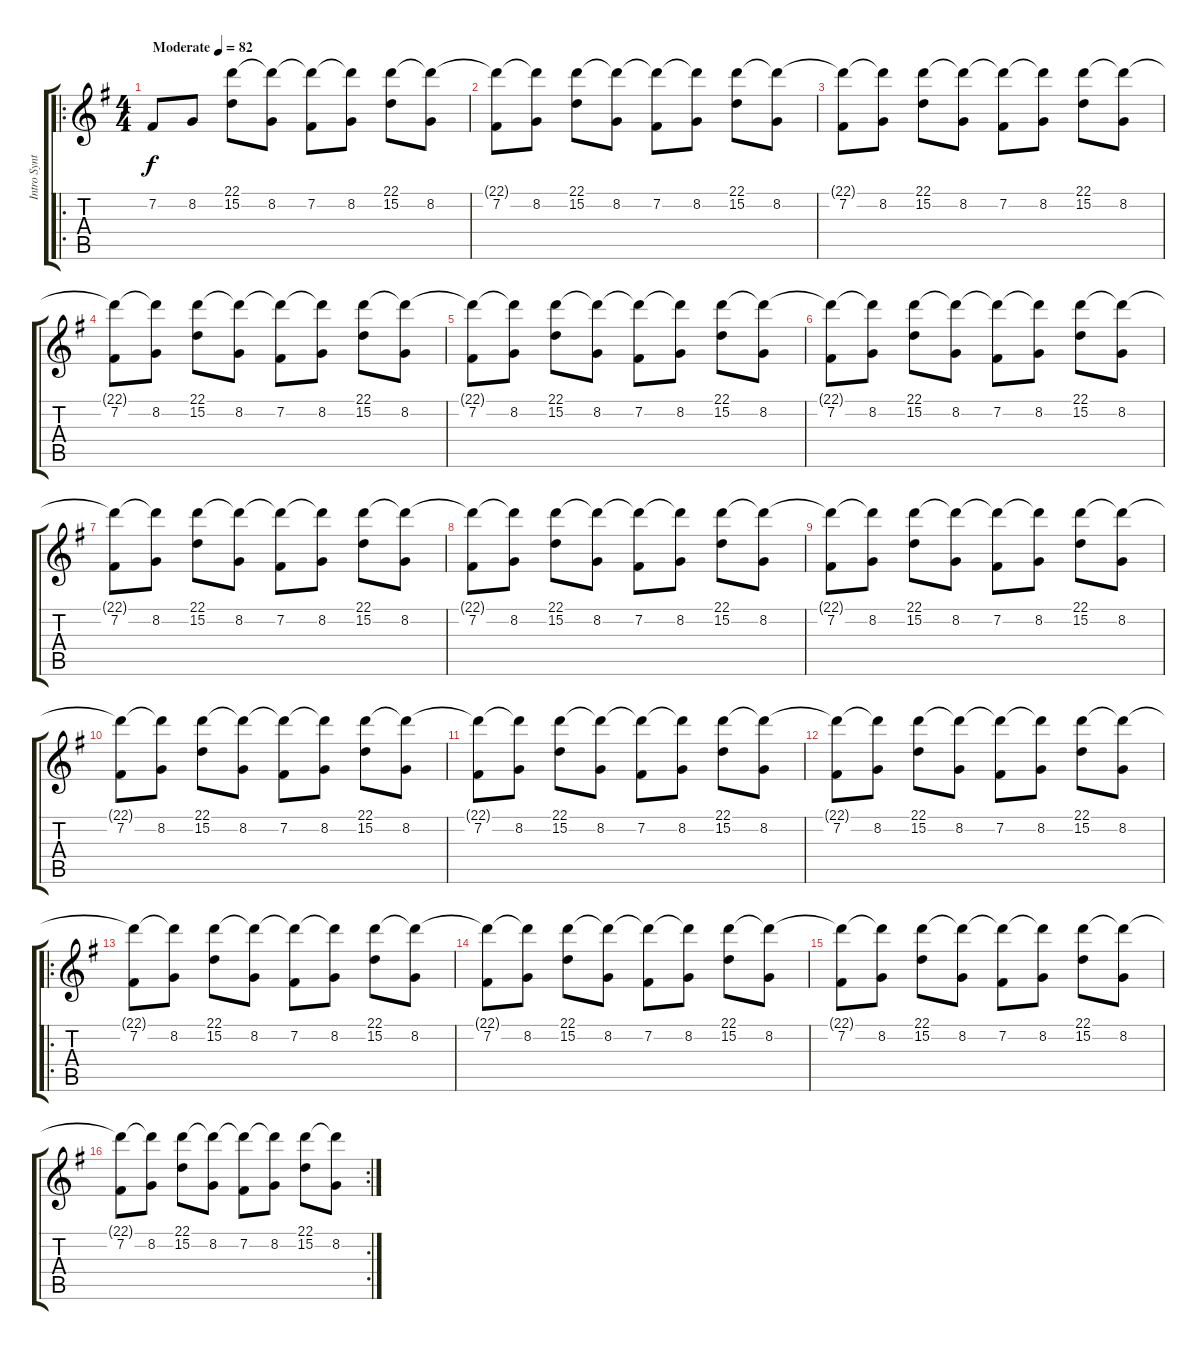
\track ("Intro Synthé" "Intro Synt") {instrument electricpiano1}
\staff {score tabs}
\tuning (E4 B3 G3 D3 A2 E2) {hide}
\ro
\ts (4 4)
\tempo (82 "Moderate")
\clef g2
\ks g
7.2.8{dy f instrument electricpiano1} 8.2.8 (22.1 15.2).8 (22.1{t} 8.2).8 (22.1{t} 7.2).8 (22.1{t} 8.2).8 (22.1 15.2).8 (22.1{t} 8.2).8 |
(22.1{t} 7.2).8 (22.1{t} 8.2).8 (22.1 15.2).8 (22.1{t} 8.2).8 (22.1{t} 7.2).8 (22.1{t} 8.2).8 (22.1 15.2).8 (22.1{t} 8.2).8 |
(22.1{t} 7.2).8 (22.1{t} 8.2).8 (22.1 15.2).8 (22.1{t} 8.2).8 (22.1{t} 7.2).8 (22.1{t} 8.2).8 (22.1 15.2).8 (22.1{t} 8.2).8 |
(22.1{t} 7.2).8 (22.1{t} 8.2).8 (22.1 15.2).8 (22.1{t} 8.2).8 (22.1{t} 7.2).8 (22.1{t} 8.2).8 (22.1 15.2).8 (22.1{t} 8.2).8 |
(22.1{t} 7.2).8 (22.1{t} 8.2).8 (22.1 15.2).8 (22.1{t} 8.2).8 (22.1{t} 7.2).8 (22.1{t} 8.2).8 (22.1 15.2).8 (22.1{t} 8.2).8 |
(22.1{t} 7.2).8 (22.1{t} 8.2).8 (22.1 15.2).8 (22.1{t} 8.2).8 (22.1{t} 7.2).8 (22.1{t} 8.2).8 (22.1 15.2).8 (22.1{t} 8.2).8 |
(22.1{t} 7.2).8 (22.1{t} 8.2).8 (22.1 15.2).8 (22.1{t} 8.2).8 (22.1{t} 7.2).8 (22.1{t} 8.2).8 (22.1 15.2).8 (22.1{t} 8.2).8 |
(22.1{t} 7.2).8 (22.1{t} 8.2).8 (22.1 15.2).8 (22.1{t} 8.2).8 (22.1{t} 7.2).8 (22.1{t} 8.2).8 (22.1 15.2).8 (22.1{t} 8.2).8 |
(22.1{t} 7.2).8 (22.1{t} 8.2).8 (22.1 15.2).8 (22.1{t} 8.2).8 (22.1{t} 7.2).8 (22.1{t} 8.2).8 (22.1 15.2).8 (22.1{t} 8.2).8 |
(22.1{t} 7.2).8 (22.1{t} 8.2).8 (22.1 15.2).8 (22.1{t} 8.2).8 (22.1{t} 7.2).8 (22.1{t} 8.2).8 (22.1 15.2).8 (22.1{t} 8.2).8 |
(22.1{t} 7.2).8 (22.1{t} 8.2).8 (22.1 15.2).8 (22.1{t} 8.2).8 (22.1{t} 7.2).8 (22.1{t} 8.2).8 (22.1 15.2).8 (22.1{t} 8.2).8 |
(22.1{t} 7.2).8 (22.1{t} 8.2).8 (22.1 15.2).8 (22.1{t} 8.2).8 (22.1{t} 7.2).8 (22.1{t} 8.2).8 (22.1 15.2).8 (22.1{t} 8.2).8 |
\ro
(22.1{t} 7.2).8 (22.1{t} 8.2).8 (22.1 15.2).8 (22.1{t} 8.2).8 (22.1{t} 7.2).8 (22.1{t} 8.2).8 (22.1 15.2).8 (22.1{t} 8.2).8 |
(22.1{t} 7.2).8 (22.1{t} 8.2).8 (22.1 15.2).8 (22.1{t} 8.2).8 (22.1{t} 7.2).8 (22.1{t} 8.2).8 (22.1 15.2).8 (22.1{t} 8.2).8 |
(22.1{t} 7.2).8 (22.1{t} 8.2).8 (22.1 15.2).8 (22.1{t} 8.2).8 (22.1{t} 7.2).8 (22.1{t} 8.2).8 (22.1 15.2).8 (22.1{t} 8.2).8 |
\rc 2
(22.1{t} 7.2).8 (22.1{t} 8.2).8 (22.1 15.2).8 (22.1{t} 8.2).8 (22.1{t} 7.2).8 (22.1{t} 8.2).8 (22.1 15.2).8 (22.1{t} 8.2).8
